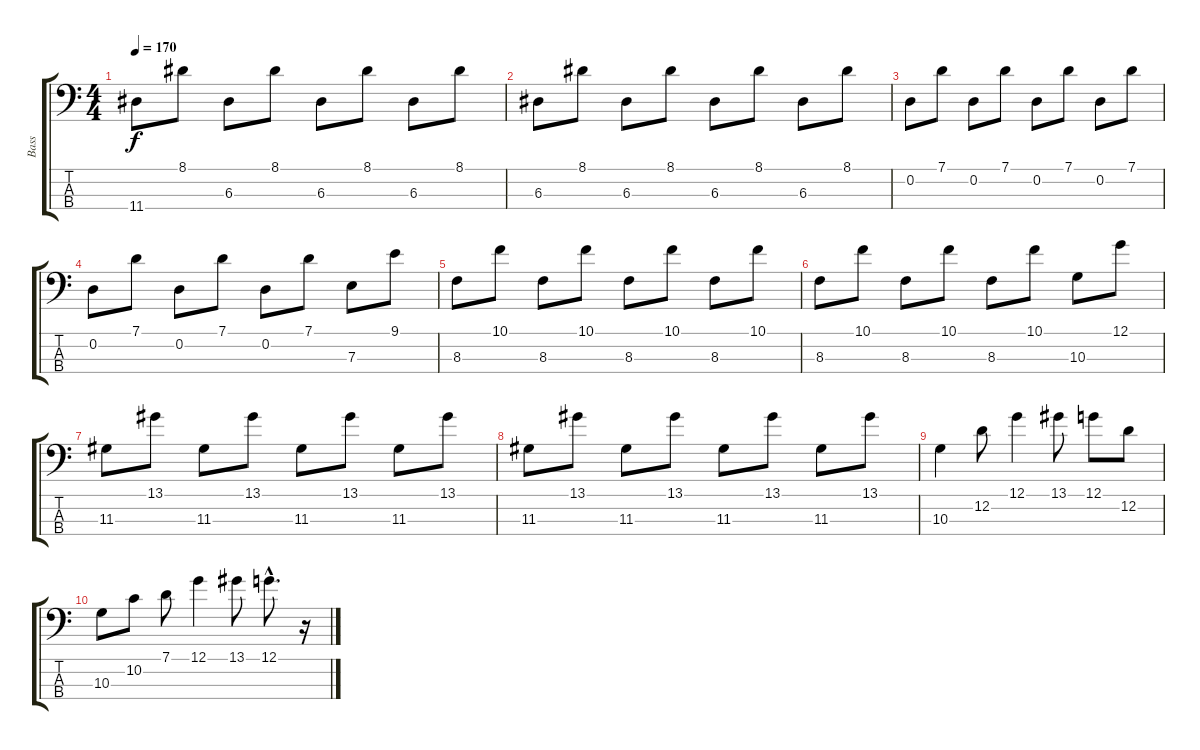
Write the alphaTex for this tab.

\track ("Bass" "Bass") {instrument electricbassfinger}
\staff {score tabs}
\tuning (G2 D2 A1 E1) {hide}
\ts (4 4)
\tempo 170
\clef f4
\ks c
11.4.8{dy f} 8.1.8 6.3.8 8.1.8 6.3.8 8.1.8 6.3.8 8.1.8 |
6.3.8 8.1.8 6.3.8 8.1.8 6.3.8 8.1.8 6.3.8 8.1.8 |
0.2.8 7.1.8 0.2.8 7.1.8 0.2.8 7.1.8 0.2.8 7.1.8 |
0.2.8 7.1.8 0.2.8 7.1.8 0.2.8 7.1.8 7.3.8 9.1.8 |
8.3.8 10.1.8 8.3.8 10.1.8 8.3.8 10.1.8 8.3.8 10.1.8 |
8.3.8 10.1.8 8.3.8 10.1.8 8.3.8 10.1.8 10.3.8 12.1.8 |
11.3.8 13.1.8 11.3.8 13.1.8 11.3.8 13.1.8 11.3.8 13.1.8 |
11.3.8 13.1.8 11.3.8 13.1.8 11.3.8 13.1.8 11.3.8 13.1.8 |
10.3.4 12.2.8 12.1.4 13.1.8 12.1.8 12.2.8 |
10.3.8 10.2.8 7.1.8 12.1.4 13.1.8 12.1{hac}.8{d} r.16
